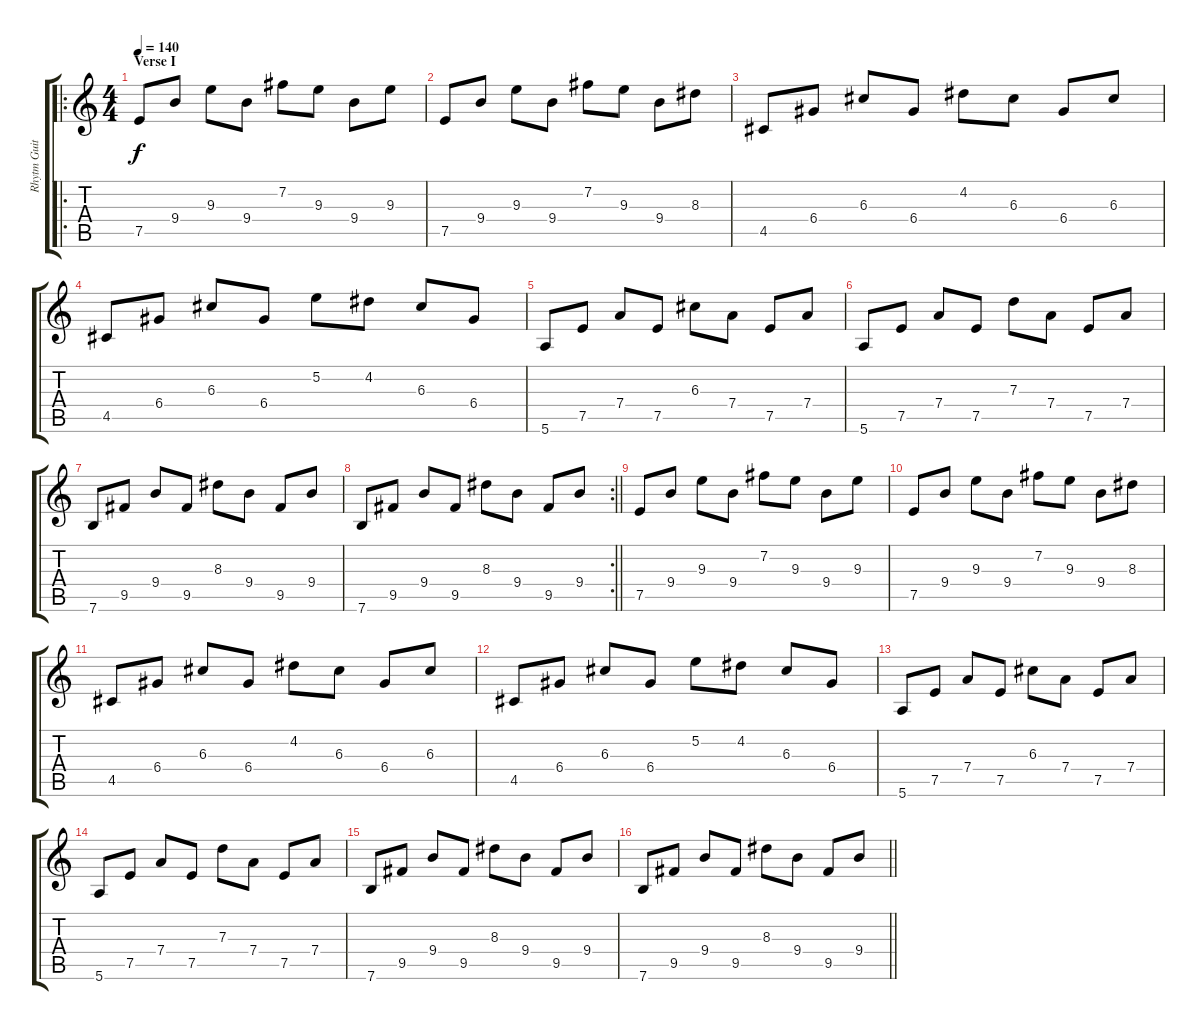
\track ("Rhytm Guitar" "Rhytm Guit") {instrument electricguitarmuted}
\staff {score tabs}
\tuning (E4 B3 G3 D3 A2 E2) {hide}
\ro
\ts (4 4)
\section ("" "Verse I")
\tempo 140
\clef g2
\ks c
7.5.8{dy f} 9.4.8 9.3.8 9.4.8 7.2.8 9.3.8 9.4.8 9.3.8 |
7.5.8 9.4.8 9.3.8 9.4.8 7.2.8 9.3.8 9.4.8 8.3.8 |
4.5.8 6.4.8 6.3.8 6.4.8 4.2.8 6.3.8 6.4.8 6.3.8 |
4.5.8 6.4.8 6.3.8 6.4.8 5.2.8 4.2.8 6.3.8 6.4.8 |
5.6.8 7.5.8 7.4.8 7.5.8 6.3.8 7.4.8 7.5.8 7.4.8 |
5.6.8 7.5.8 7.4.8 7.5.8 7.3.8 7.4.8 7.5.8 7.4.8 |
7.6.8 9.5.8 9.4.8 9.5.8 8.3.8 9.4.8 9.5.8 9.4.8 |
\rc 2
\barLineRight lightlight
7.6.8 9.5.8 9.4.8 9.5.8 8.3.8 9.4.8 9.5.8 9.4.8 |
7.5.8 9.4.8 9.3.8 9.4.8 7.2.8 9.3.8 9.4.8 9.3.8 |
7.5.8 9.4.8 9.3.8 9.4.8 7.2.8 9.3.8 9.4.8 8.3.8 |
4.5.8 6.4.8 6.3.8 6.4.8 4.2.8 6.3.8 6.4.8 6.3.8 |
4.5.8 6.4.8 6.3.8 6.4.8 5.2.8 4.2.8 6.3.8 6.4.8 |
5.6.8 7.5.8 7.4.8 7.5.8 6.3.8 7.4.8 7.5.8 7.4.8 |
5.6.8 7.5.8 7.4.8 7.5.8 7.3.8 7.4.8 7.5.8 7.4.8 |
7.6.8 9.5.8 9.4.8 9.5.8 8.3.8 9.4.8 9.5.8 9.4.8 |
\barLineRight lightlight
7.6.8 9.5.8 9.4.8 9.5.8 8.3.8 9.4.8 9.5.8 9.4.8
